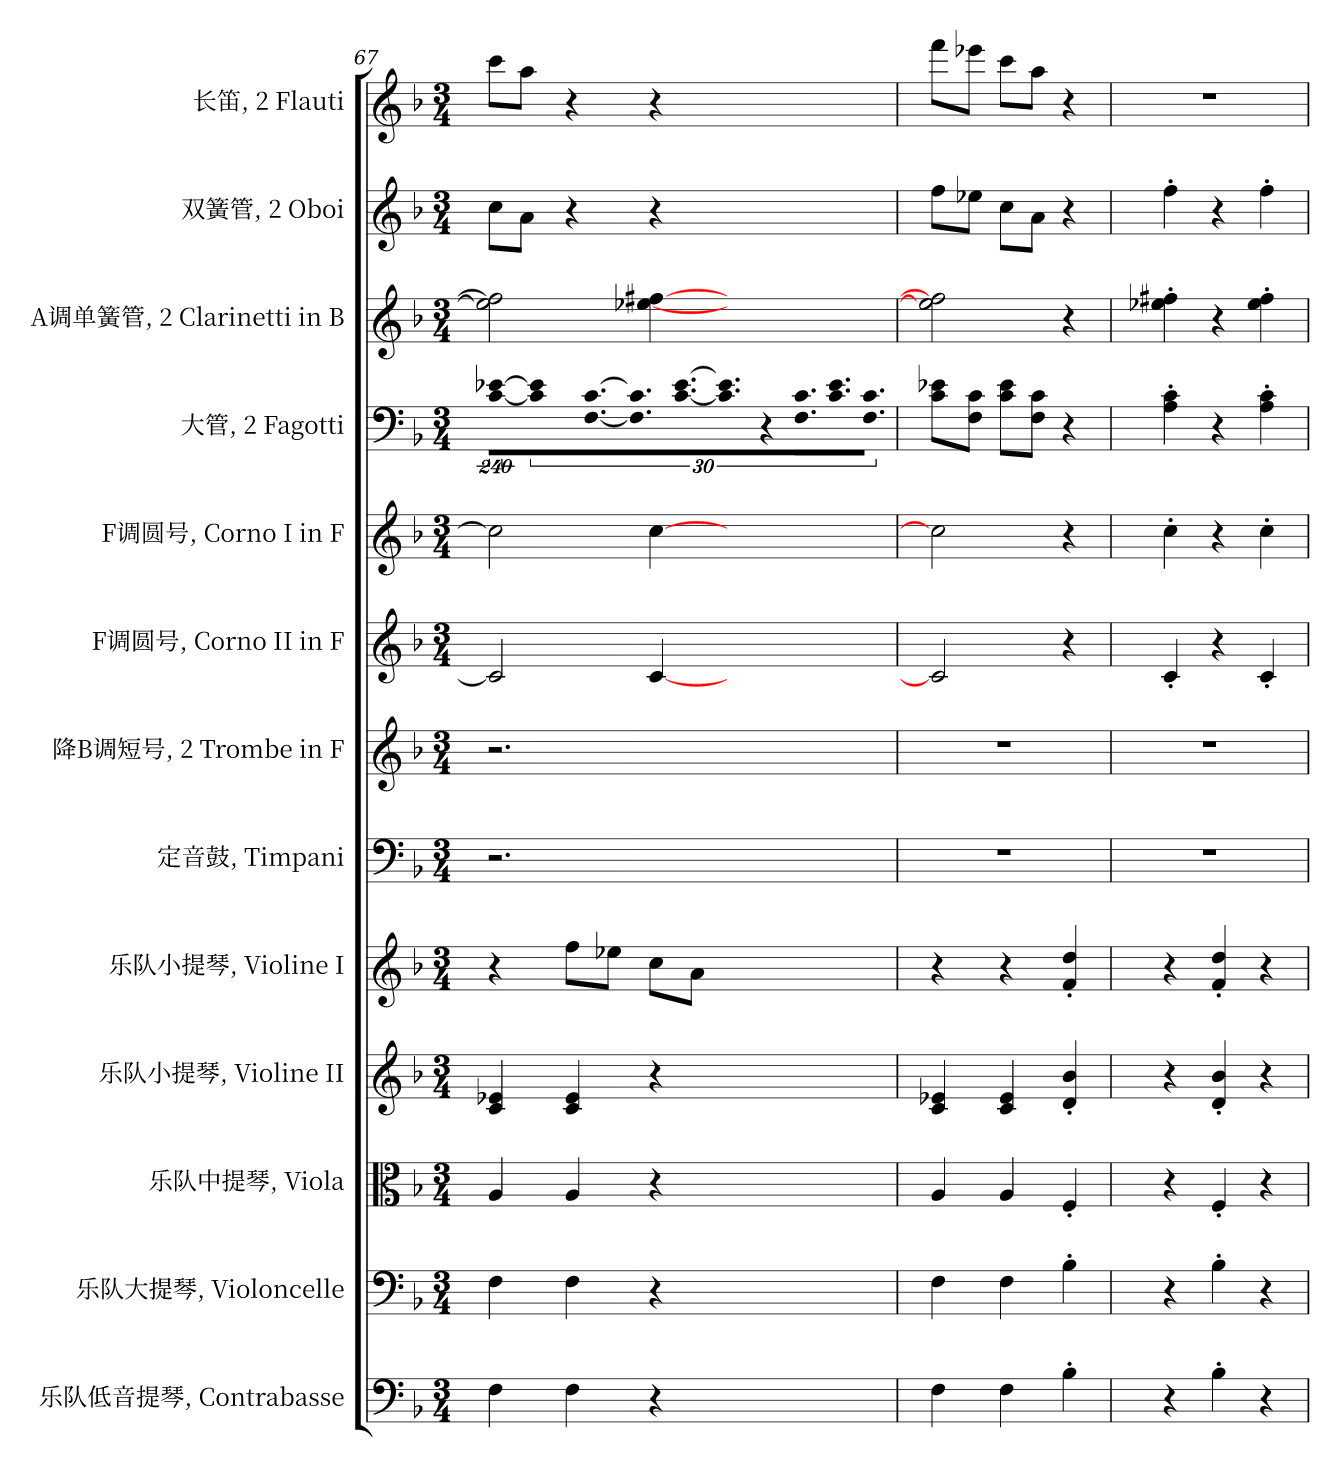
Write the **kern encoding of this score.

**kern	**kern	**kern	**kern	**kern	**kern	**kern	**kern	**kern	**kern	**kern	**kern	**kern
*part13	*part12	*part11	*part10	*part9	*part8	*part7	*part6	*part5	*part4	*part3	*part2	*part1
*staff13	*staff12	*staff11	*staff10	*staff9	*staff8	*staff7	*staff6	*staff5	*staff4	*staff3	*staff2	*staff1
*I"乐队低音提琴, Contrabasse	*I"乐队大提琴, Violoncelle	*I"乐队中提琴, Viola	*I"乐队小提琴, Violine II	*I"乐队小提琴, Violine I	*I"定音鼓, Timpani	*I"降B调短号, 2 Trombe in F	*I"F调圆号, Corno II in F	*I"F调圆号, Corno I in F	*I"大管, 2 Fagotti	*I"A调单簧管, 2 Clarinetti in B	*I"双簧管, 2 Oboi	*I"长笛, 2 Flauti
*I'Cbs.	*	*	*	*	*I'Timp.	*	*	*	*	*I'A Cl.	*I'Ob.	*I'Fl.
!!LO:PB:g=z
*clefF4	*clefF4	*clefC3	*clefG2	*clefG2	*clefF4	*clefG2	*clefG2	*clefG2	*clefF4	*clefG2	*clefG2	*clefG2
*ITrd7c12	*	*	*	*	*	*ITrd1c2	*ITrd4c7	*ITrd4c7	*	*ITrd2c3	*	*
*k[b-]	*k[b-]	*k[b-]	*k[b-]	*k[b-]	*k[b-]	*k[b-e-a-]	*k[b-e-]	*k[b-e-]	*k[b-]	*k[f#c#]	*k[b-]	*k[b-]
*M3/4	*M3/4	*M3/4	*M3/4	*M3/4	*M3/4	*M3/4	*M3/4	*M3/4	*M3/4	*M3/4	*M3/4	*M3/4
*MM96	*MM96	*MM96	*MM96	*MM96	*MM96	*MM96	*MM96	*MM96	*MM96	*MM96	*MM96	*MM96
=67	=67	=67	=67	=67	=67	=67	=67	=67	=67	=67	=67	=67
!	!	!	!	!	!	!	!	!	!LO:N:vis=8	!	!	!
4FF\	4F\	4A/	4c/ 4e-X/	4r	2.r	2.r	2F/]	2f\]	[960%137c\ [960%137e-X\L	2cc\] 2dd#\]	8cc\L	8ccc\L
.	.	.	.	.	.	.	.	.	.	.	8a\J	8aa\J
!	!	!	!	!	!	!	!	!	!LO:N:vis=256%9	!	!	!
.	.	.	.	.	.	.	.	.	960%17c\] 960%17e-\]KLL	.	.	.
.	.	.	.	.	.	.	.	.	1920ryy	.	.	.
!	!	!	!	!	!	!	!	!	!LO:N:vis=32.	!	!	!
.	.	.	.	.	.	.	.	.	[1920%103F\ [1920%103c\	.	.	.
!	!	!	!	!	!	!	!	!	!LO:N:vis=32.	!	!	!
.	.	.	.	.	.	.	.	.	1920%103F\] 1920%103c\]	.	.	.
*	*	*	*	*	*	*	*	*	*	*	*	*MM100
4FF\	4F\	4A/	4c/ 4e-/	8ff\L	.	.	.	.	.	.	4r	4r
!	!	!	!	!	!	!	!	!	!LO:N:vis=32.	!	!	!
.	.	.	.	.	.	.	.	.	[1920%103c\ [1920%103e-\	.	.	.
!	!	!	!	!	!	!	!	!	!LO:N:vis=32.	!	!	!
.	.	.	.	.	.	.	.	.	1920%103c\] 1920%103e-\]JJJ	.	.	.
.	.	.	.	8ee-X\J	.	.	.	.	.	.	.	.
!	!	!	!	!	!	!	!	!	!LO:N:vis=32.	!	!	!
.	.	.	.	.	.	.	.	.	1920%103r	.	.	.
!	!	!	!	!	!	!	!	!	!LO:N:vis=16.	!	!	!
.	.	.	.	.	.	.	.	.	960%103F\ 960%103c\LL	.	.	.
*	*	*	*	*	*	*	*	*	*	*	*	*MM105
4r	4r	4r	4r	8cc\L	.	.	[4F/	[4f\	.	[4ccn\ [4dd#X\	4r	4r
!	!	!	!	!	!	!	!	!	!LO:N:vis=16.	!	!	!
.	.	.	.	.	.	.	.	.	960%103c\ 960%103e-\	.	.	.
.	.	.	.	8a\J	.	.	.	.	.	.	.	.
!	!	!	!	!	!	!	!	!	!LO:N:vis=16.	!	!	!
.	.	.	.	.	.	.	.	.	960%103F\ 960%103c\JJ	.	.	.
960ryy	960ryy	960ryy	960ryy	960ryy	960ryy	960ryy	960ryy	960ryy	.	960ryy	960ryy	960ryy
=68	=68	=68	=68	=68	=68	=68	=68	=68	=68	=68	=68	=68
*	*	*	*	*	*	*	*	*	*	*	*	*MM96
4FF\	4F\	4A/	4c/ 4e-X/	4r	2.r	2.r	2F/]	2f\]	8c\ 8e-X\L	2cc\] 2dd#\]	8ff\L	8fff\L
.	.	.	.	.	.	.	.	.	8F\ 8c\J	.	8ee-X\J	8eee-X\J
*	*	*	*	*	*	*	*	*	*	*	*	*MM105
4FF\	4F\	4A/	4c/ 4e-/	4r	.	.	.	.	8c\ 8e-\L	.	8cc\L	8ccc\L
.	.	.	.	.	.	.	.	.	8F\ 8c\J	.	8a\J	8aa\J
*	*	*	*	*	*	*	*	*	*	*	*	*MM101
4BB-'\	4B-'\	4F'/	4d/' 4b-/'	4f/' 4dd/'	.	.	4r	4r	4r	4r	4r	4r
=69	=69	=69	=69	=69	=69	=69	=69	=69	=69	=69	=69	=69
*	*	*	*	*	*	*	*	*	*	*	*	*MM108
4r	4r	4r	4r	4r	2.r	2.r	4F'/	4f'\	4A\' 4c\'	4ccn\' 4dd#X\'	4ff'\	2.r
4BB-'\	4B-'\	4F'/	4d/' 4b-/'	4f/' 4dd/'	.	.	4r	4r	4r	4r	4r	.
4r	4r	4r	4r	4r	.	.	4F'/	4f'\	4A\' 4c\'	4cc\' 4dd#\'	4ff'\	.
=	=	=	=	=	=	=	=	=	=	=	=	=
*-	*-	*-	*-	*-	*-	*-	*-	*-	*-	*-	*-	*-
